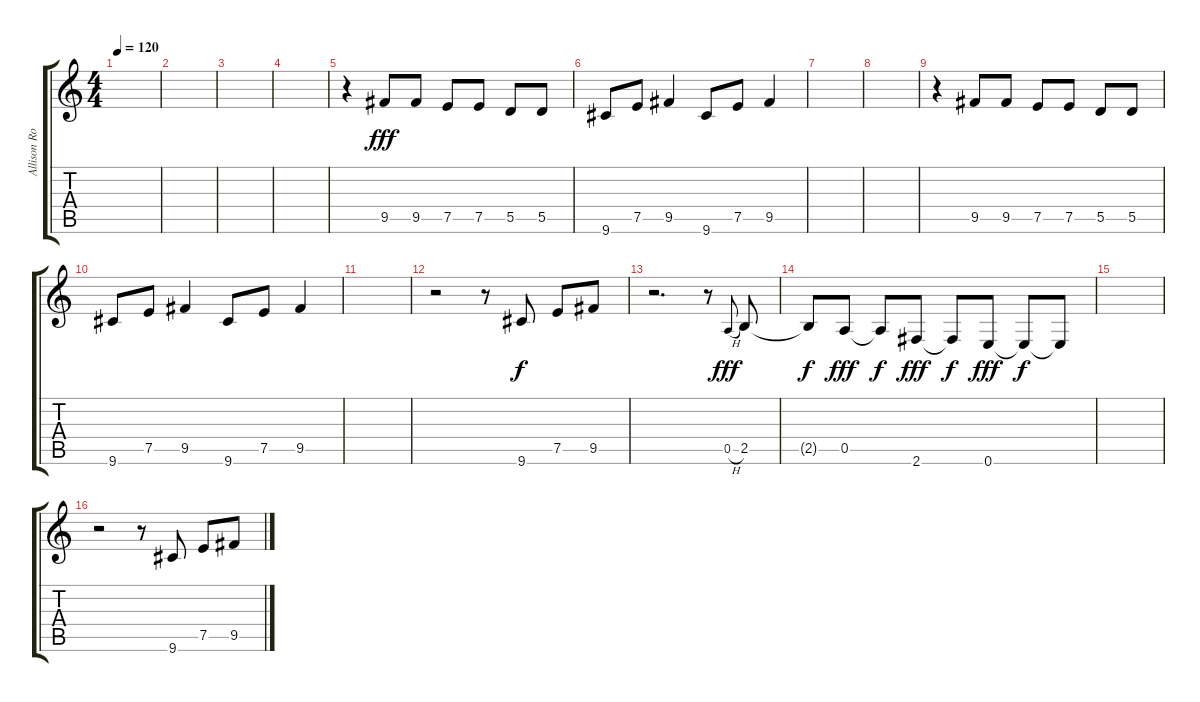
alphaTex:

\track ("Allison Robertson (Lead)" "Allison Ro") {instrument distortionguitar}
\staff {score tabs}
\tuning (E4 B3 G3 D3 A2 E2) {hide}
\ts (4 4)
\tempo 120
\clef g2
\ks c
|
|
|
|
r.4 9.5.8{dy fff} 9.5.8 7.5.8 7.5.8 5.5.8 5.5.8 |
9.6.8 7.5.8 9.5.4 9.6.8 7.5.8 9.5.4 |
|
|
r.4 9.5.8 9.5.8 7.5.8 7.5.8 5.5.8 5.5.8 |
9.6.8 7.5.8 9.5.4 9.6.8 7.5.8 9.5.4 |
|
r.2 r.8 9.6.8{dy f} 7.5.8 9.5.8 |
r.2{d} r.8 0.5{h}.8{gr onbeat dy fff} 2.5.8 |
2.5{t}.8{dy f} 0.5.8{dy fff} 0.5{t}.8{dy f} 2.6.8{dy fff} 2.6{t}.8{dy f} 0.6.8{dy fff} 0.6{t}.8{dy f} 0.6{t}.8 |
|
r.2 r.8 9.6.8 7.5.8 9.5.8
